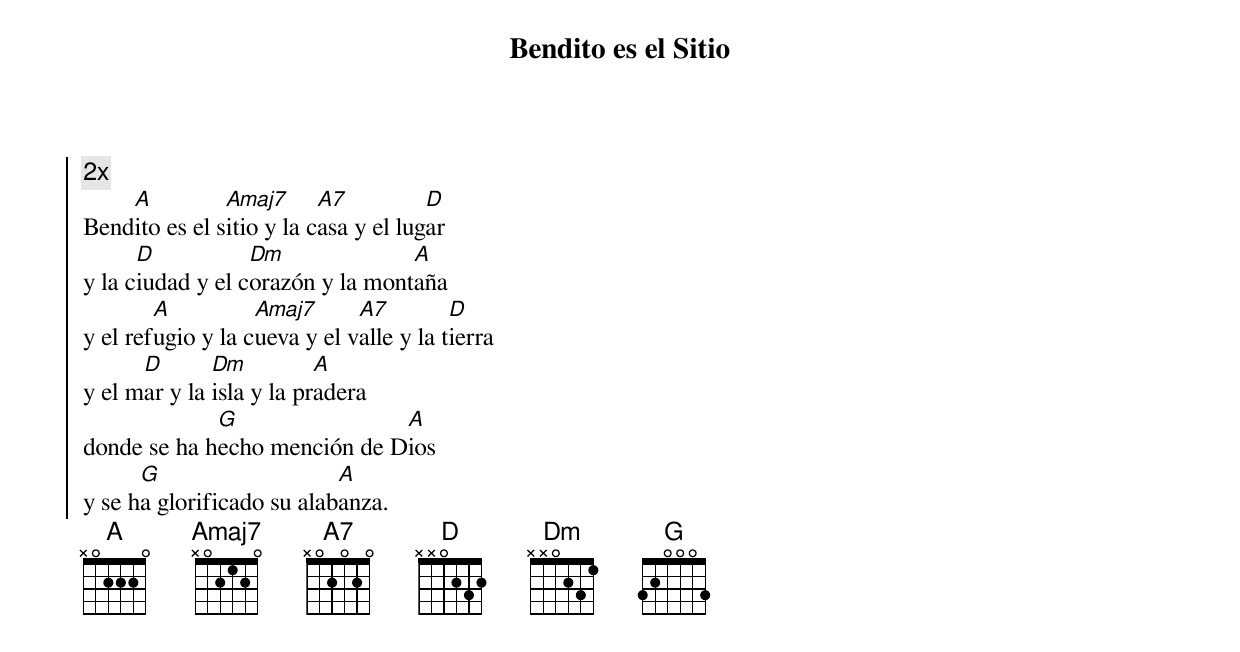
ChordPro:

{title: Bendito es el Sitio}
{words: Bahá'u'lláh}
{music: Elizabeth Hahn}
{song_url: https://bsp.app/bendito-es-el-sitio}

{soc}
{c: 2x}
Bend[A]ito es el s[Amaj7]itio y la c[A7]asa y el lug[D]ar
y la c[D]iudad y el c[Dm]orazón y la mont[A]aña
y el ref[A]ugio y la c[Amaj7]ueva y el v[A7]alle y la t[D]ierra
y el m[D]ar y la [Dm]isla y la pr[A]adera
donde se ha h[G]echo mención de D[A]ios
y se h[G]a glorificado su alab[A]anza.
{eoc}
